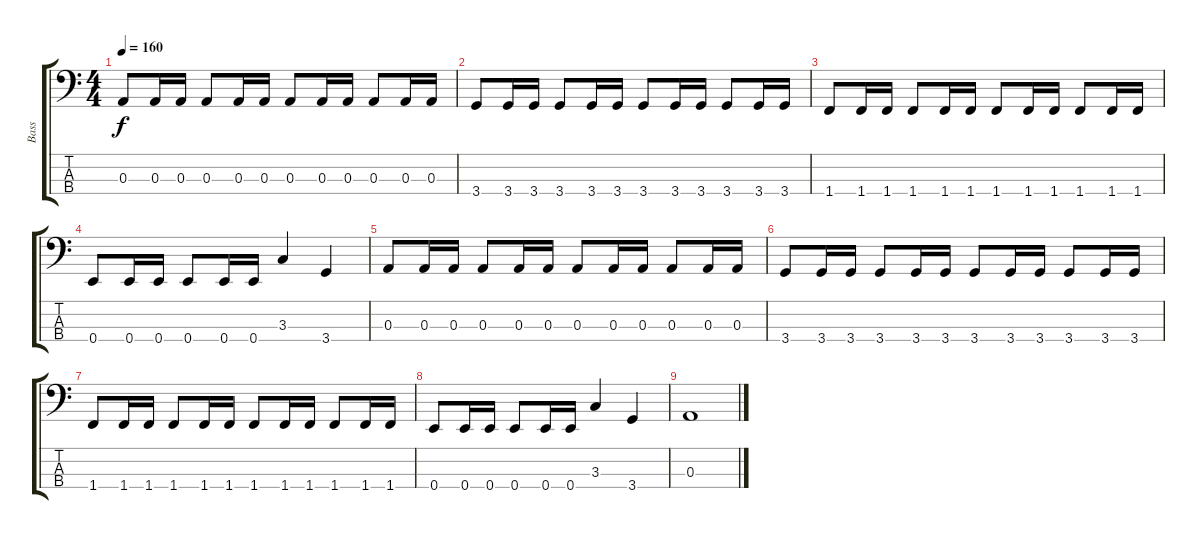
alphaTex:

\track ("Bass" "Bass") {instrument electricbasspick}
\staff {score tabs}
\tuning (G2 D2 A1 E1) {hide}
\ts (4 4)
\tempo 160
\clef f4
\ks c
0.3.8{dy f} 0.3.16 0.3.16 0.3.8 0.3.16 0.3.16 0.3.8 0.3.16 0.3.16 0.3.8 0.3.16 0.3.16 |
3.4.8 3.4.16 3.4.16 3.4.8 3.4.16 3.4.16 3.4.8 3.4.16 3.4.16 3.4.8 3.4.16 3.4.16 |
1.4.8 1.4.16 1.4.16 1.4.8 1.4.16 1.4.16 1.4.8 1.4.16 1.4.16 1.4.8 1.4.16 1.4.16 |
0.4.8 0.4.16 0.4.16 0.4.8 0.4.16 0.4.16 3.3.4 3.4.4 |
0.3.8 0.3.16 0.3.16 0.3.8 0.3.16 0.3.16 0.3.8 0.3.16 0.3.16 0.3.8 0.3.16 0.3.16 |
3.4.8 3.4.16 3.4.16 3.4.8 3.4.16 3.4.16 3.4.8 3.4.16 3.4.16 3.4.8 3.4.16 3.4.16 |
1.4.8 1.4.16 1.4.16 1.4.8 1.4.16 1.4.16 1.4.8 1.4.16 1.4.16 1.4.8 1.4.16 1.4.16 |
0.4.8 0.4.16 0.4.16 0.4.8 0.4.16 0.4.16 3.3.4 3.4.4 |
0.3.1
